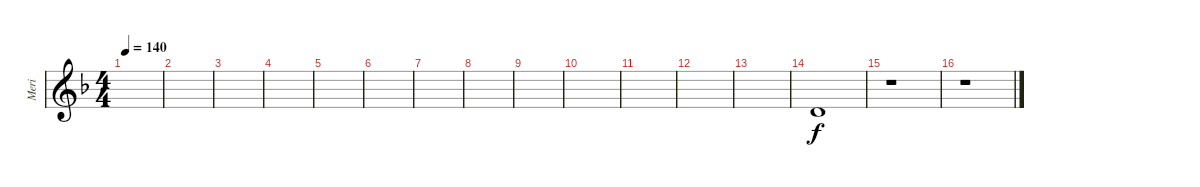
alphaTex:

\track ("Meri" "Meri") {instrument synthvoice}
\staff {score}
\tuning (E4 B3 G3 D3 A2 E2) {hide}
\ts (4 4)
\tempo 140
\clef g2
\ks dminor
|
|
|
|
|
|
|
|
|
|
|
|
|
3.2.1 |
r.1 |
r.1
